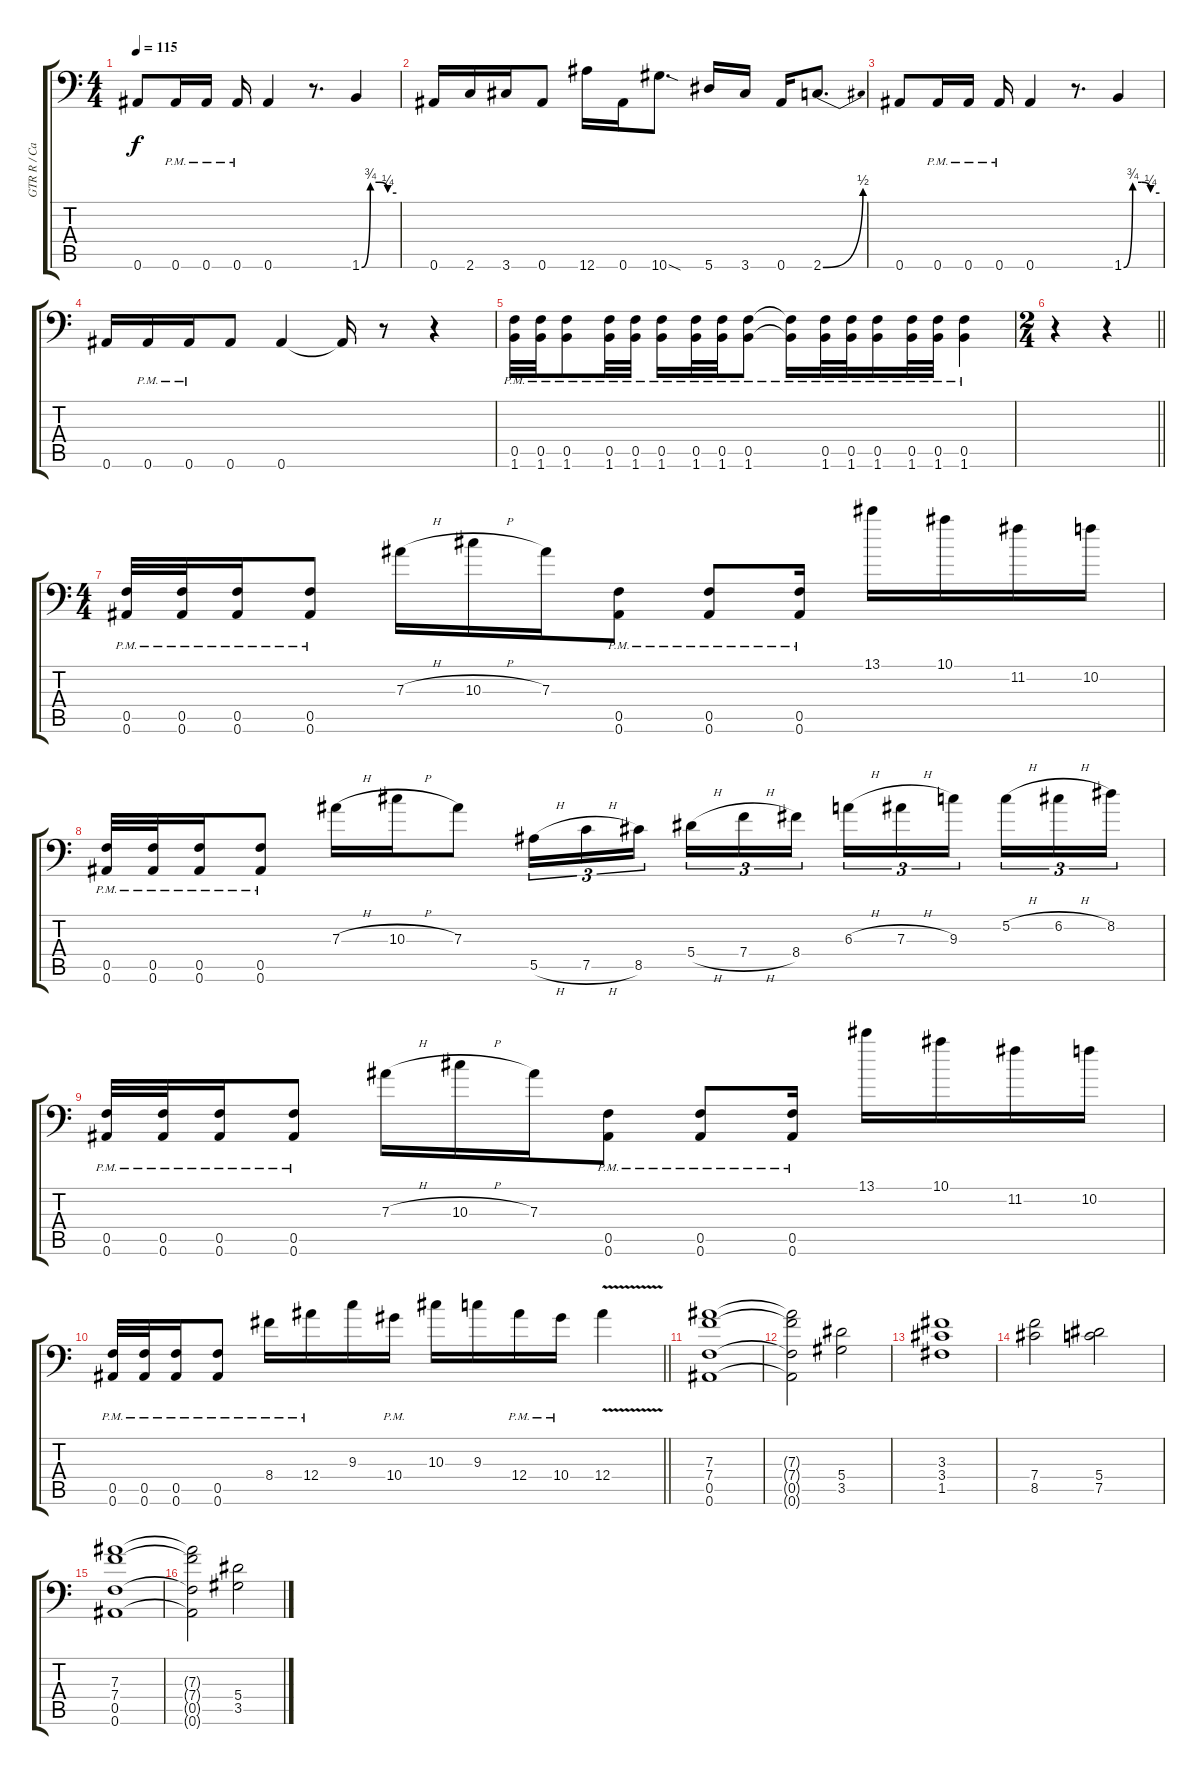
\track ("GTR R / Carlos" "GTR R / Ca") {instrument distortionguitar}
\staff {score tabs}
\tuning (C4 G3 Eb3 Bb2 F2 Bb1) {hide}
\ts (4 4)
\tempo 115
\clef f4
\ks c
0.6.8{dy f} 0.6{pm}.16 0.6{pm}.16 0.6{pm}.16 0.6.4 r.8{d} 1.6{be (custom 0 0 15 3 30 3 45 1 60 1)}.4 |
0.6.16 2.6.16 3.6.16 0.6.8 12.6.16 0.6.16 10.6{sod}.8{d} 5.6.16 3.6.16 0.6.16 2.6{be (bend 0 0 60 2)}.8{d} |
0.6.8 0.6{pm}.16 0.6{pm}.16 0.6{pm}.16 0.6.4 r.8{d} 1.6{be (custom 0 0 15 3 30 3 45 1 60 1)}.4 |
0.6.16 0.6{pm}.16 0.6{pm}.16 0.6.8 0.6.4 0.6{t}.16 r.8 r.4 |
(0.5{pm} 1.6{pm}).32 (0.5{pm} 1.6{pm}).32 (0.5{pm} 1.6{pm}).8 (0.5{pm} 1.6{pm}).32 (0.5{pm} 1.6{pm}).32 (0.5{pm} 1.6{pm}).16 (0.5{pm} 1.6{pm}).32 (0.5{pm} 1.6{pm}).32 (0.5{pm} 1.6{pm}).8 (0.5{pm t} 1.6{pm t}).16 (0.5{pm} 1.6{pm}).32 (0.5{pm} 1.6{pm}).32 (0.5{pm} 1.6{pm}).16 (0.5{pm} 1.6{pm}).32 (0.5{pm} 1.6{pm}).32 (0.5{pm} 1.6{pm}).4 |
\ts (2 4)
\barLineRight lightlight
r.4 r.4 |
\ts (4 4)
(0.5{pm} 0.6{pm}).32 (0.5{pm} 0.6{pm}).32 (0.5{pm} 0.6{pm}).16 (0.5{pm} 0.6{pm}).8 7.3{h}.16 10.3{h}.16 7.3.16 (0.5{pm} 0.6{pm}).8 (0.5{pm} 0.6{pm}).8 (0.5{pm} 0.6{pm}).16 13.1.16 10.1.16 11.2.16 10.2.16 |
(0.5{pm} 0.6{pm}).32 (0.5{pm} 0.6{pm}).32 (0.5{pm} 0.6{pm}).16 (0.5{pm} 0.6{pm}).8 7.3{h}.16 10.3{h}.16 7.3.8 5.5{h}.16{tu (3 2)} 7.5{h}.16{tu (3 2)} 8.5.16{tu (3 2) beam splitsecondary} 5.4{h}.16{tu (3 2)} 7.4{h}.16{tu (3 2)} 8.4.16{tu (3 2)} 6.3{h}.16{tu (3 2)} 7.3{h}.16{tu (3 2)} 9.3.16{tu (3 2) beam splitsecondary} 5.2{h}.16{tu (3 2)} 6.2{h}.16{tu (3 2)} 8.2.16{tu (3 2)} |
(0.5{pm} 0.6{pm}).32 (0.5{pm} 0.6{pm}).32 (0.5{pm} 0.6{pm}).16 (0.5{pm} 0.6{pm}).8 7.3{h}.16 10.3{h}.16 7.3.16 (0.5{pm} 0.6{pm}).8 (0.5{pm} 0.6{pm}).8 (0.5{pm} 0.6{pm}).16 13.1.16 10.1.16 11.2.16 10.2.16 |
\barLineRight lightlight
(0.5{pm} 0.6{pm}).32 (0.5{pm} 0.6{pm}).32 (0.5{pm} 0.6{pm}).16 (0.5{pm} 0.6{pm}).8 8.4{pm}.16 12.4{pm}.16 9.3.16 10.4{pm}.16 10.3.16 9.3.16 12.4{pm}.16 10.4{pm}.16 12.4{v}.4 |
(7.3 7.4 0.5 0.6).1 |
(7.3{t} 7.4{t} 0.5{t} 0.6{t}).2 (5.4 3.5).2 |
(3.3 3.4 1.5).1 |
(7.4 8.5).2 (5.4 7.5).2 |
(7.3 7.4 0.5 0.6).1 |
(7.3{t} 7.4{t} 0.5{t} 0.6{t}).2 (5.4 3.5).2
